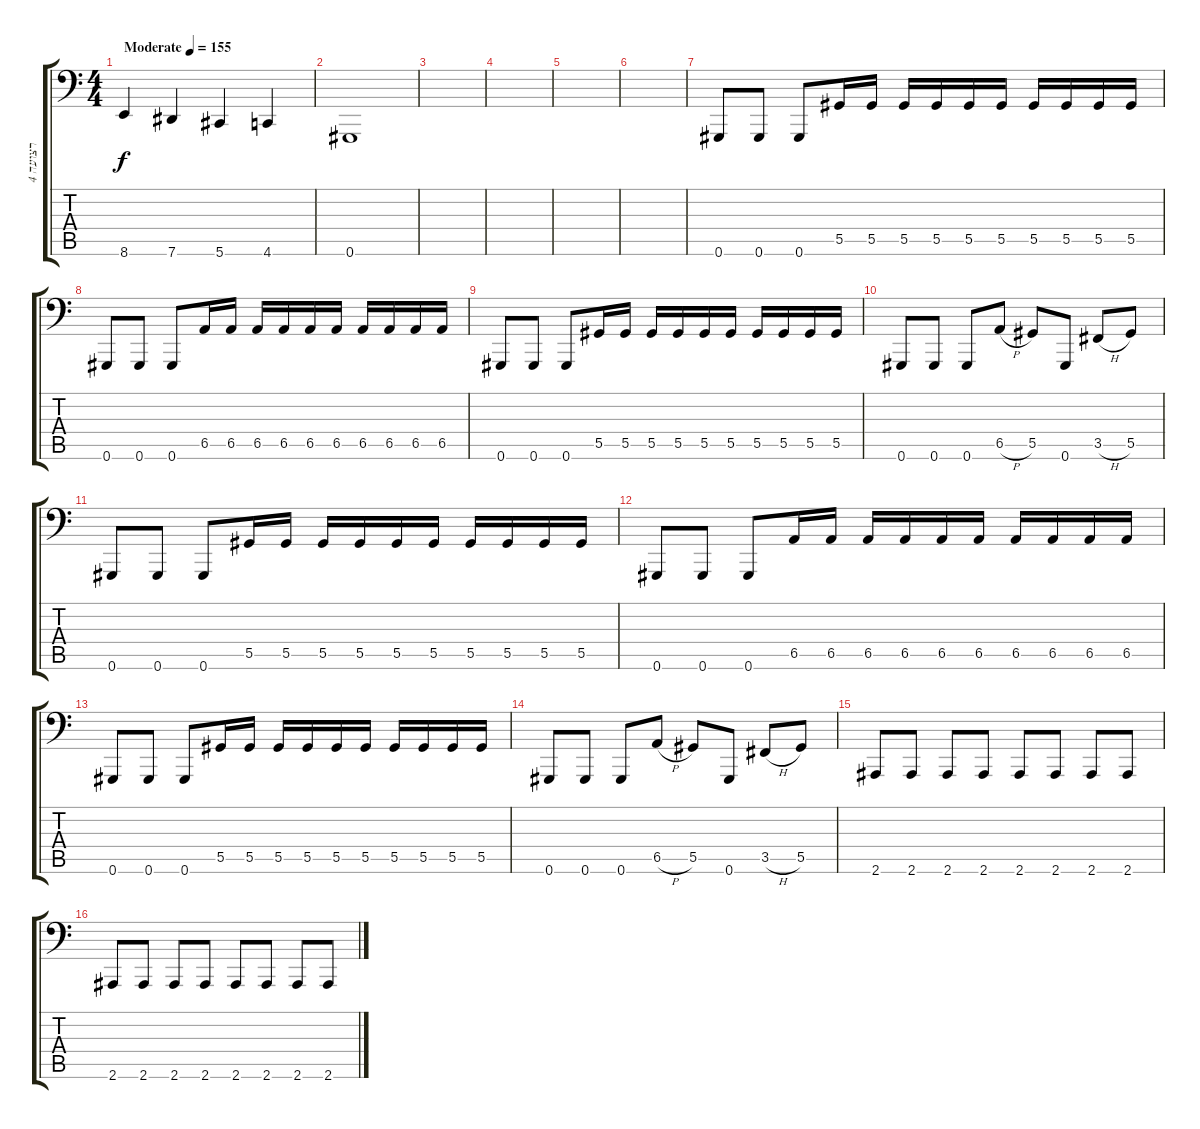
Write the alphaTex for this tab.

\track ("רצועה 4" "רצועה 4") {instrument electricbasspick}
\staff {score tabs}
\tuning (Bb2 F2 Db2 Ab1 Eb1 Ab0) {hide}
\ts (4 4)
\tempo (155 "Moderate")
\clef f4
\ks c
8.6.4{dy f instrument electricbasspick} 7.6.4 5.6.4 4.6.4 |
0.6.1 |
|
|
|
|
0.6.8 0.6.8 0.6.8 5.5.16 5.5.16 5.5.16 5.5.16 5.5.16 5.5.16 5.5.16 5.5.16 5.5.16 5.5.16 |
0.6.8 0.6.8 0.6.8 6.5.16 6.5.16 6.5.16 6.5.16 6.5.16 6.5.16 6.5.16 6.5.16 6.5.16 6.5.16 |
0.6.8 0.6.8 0.6.8 5.5.16 5.5.16 5.5.16 5.5.16 5.5.16 5.5.16 5.5.16 5.5.16 5.5.16 5.5.16 |
0.6.8 0.6.8 0.6.8 6.5{h}.8 5.5.8 0.6.8 3.5{h}.8 5.5.8 |
0.6.8 0.6.8 0.6.8 5.5.16 5.5.16 5.5.16 5.5.16 5.5.16 5.5.16 5.5.16 5.5.16 5.5.16 5.5.16 |
0.6.8 0.6.8 0.6.8 6.5.16 6.5.16 6.5.16 6.5.16 6.5.16 6.5.16 6.5.16 6.5.16 6.5.16 6.5.16 |
0.6.8 0.6.8 0.6.8 5.5.16 5.5.16 5.5.16 5.5.16 5.5.16 5.5.16 5.5.16 5.5.16 5.5.16 5.5.16 |
0.6.8 0.6.8 0.6.8 6.5{h}.8 5.5.8 0.6.8 3.5{h}.8 5.5.8 |
2.6.8 2.6.8 2.6.8 2.6.8 2.6.8 2.6.8 2.6.8 2.6.8 |
2.6.8 2.6.8 2.6.8 2.6.8 2.6.8 2.6.8 2.6.8 2.6.8
